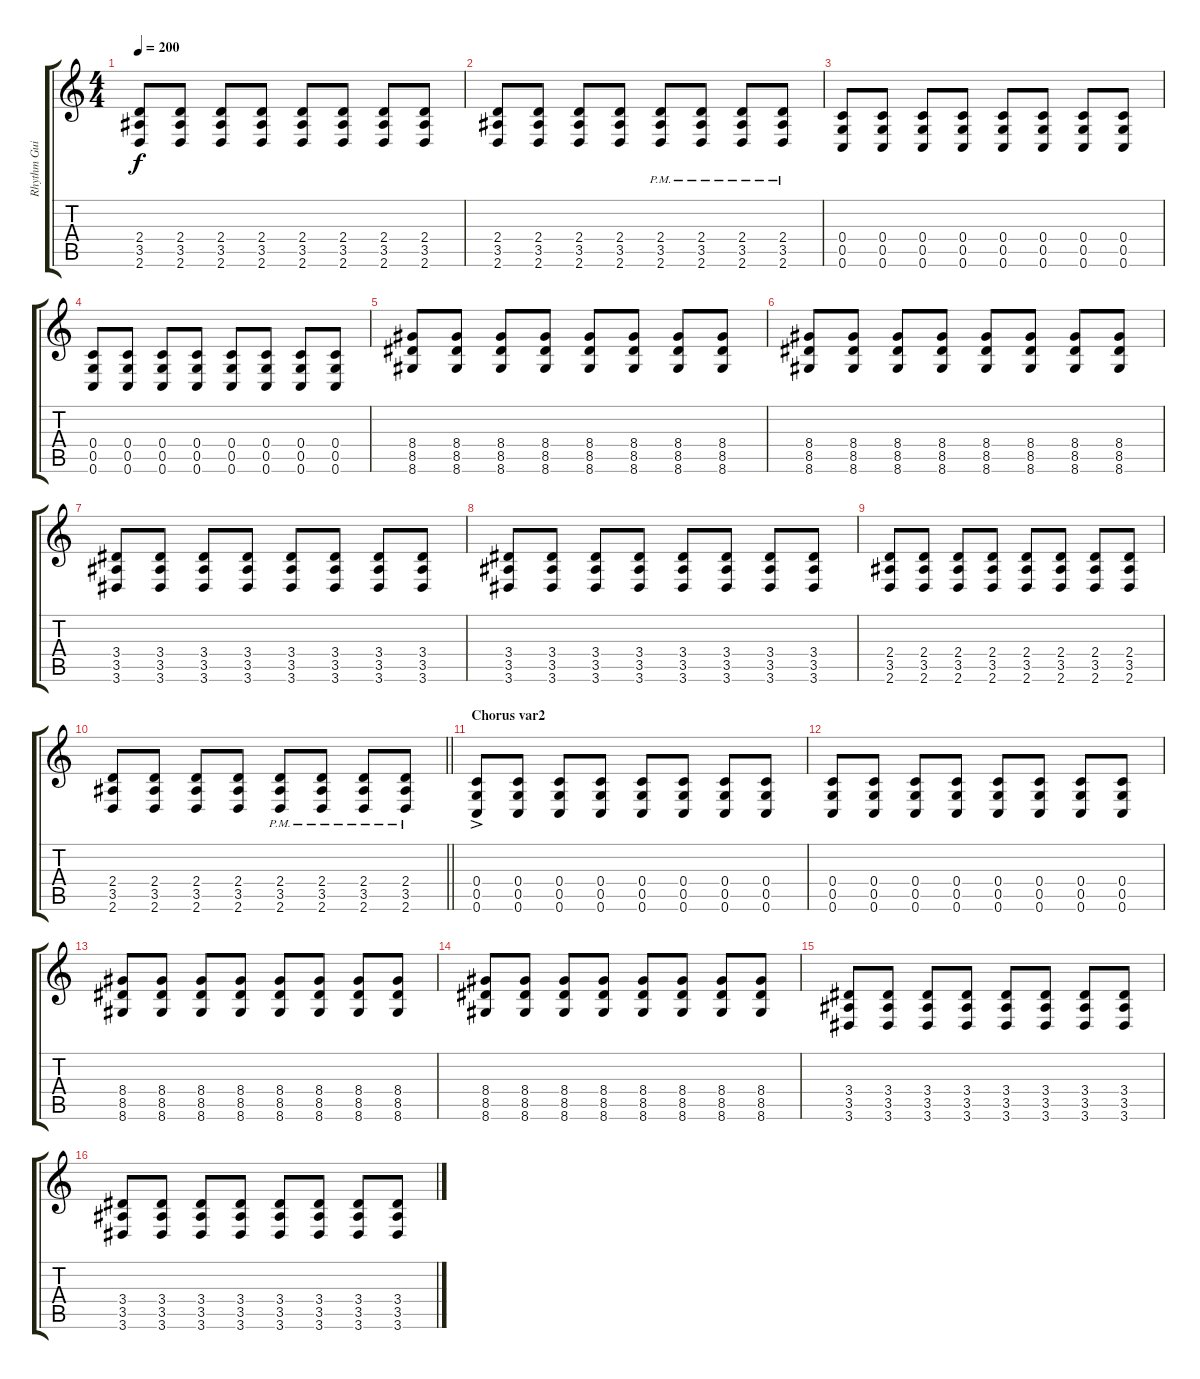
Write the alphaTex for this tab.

\track ("Rhythm Guitar" "Rhythm Gui") {instrument distortionguitar}
\staff {score tabs}
\tuning (D4 A3 F3 C3 G2 C2) {hide}
\ts (4 4)
\tempo 200
\clef g2
\ks c
(2.4 3.5 2.6).8{dy f} (2.4 3.5 2.6).8 (2.4 3.5 2.6).8 (2.4 3.5 2.6).8 (2.4 3.5 2.6).8 (2.4 3.5 2.6).8 (2.4 3.5 2.6).8 (2.4 3.5 2.6).8 |
(2.4 3.5 2.6).8 (2.4 3.5 2.6).8 (2.4 3.5 2.6).8 (2.4 3.5 2.6).8 (2.4{pm} 3.5{pm} 2.6{pm}).8 (2.4{pm} 3.5{pm} 2.6{pm}).8 (2.4{pm} 3.5{pm} 2.6{pm}).8 (2.4{pm} 3.5{pm} 2.6{pm}).8 |
(0.4 0.5 0.6).8 (0.4 0.5 0.6).8 (0.4 0.5 0.6).8 (0.4 0.5 0.6).8 (0.4 0.5 0.6).8 (0.4 0.5 0.6).8 (0.4 0.5 0.6).8 (0.4 0.5 0.6).8 |
(0.4 0.5 0.6).8 (0.4 0.5 0.6).8 (0.4 0.5 0.6).8 (0.4 0.5 0.6).8 (0.4 0.5 0.6).8 (0.4 0.5 0.6).8 (0.4 0.5 0.6).8 (0.4 0.5 0.6).8 |
(8.4 8.5 8.6).8 (8.4 8.5 8.6).8 (8.4 8.5 8.6).8 (8.4 8.5 8.6).8 (8.4 8.5 8.6).8 (8.4 8.5 8.6).8 (8.4 8.5 8.6).8 (8.4 8.5 8.6).8 |
(8.4 8.5 8.6).8 (8.4 8.5 8.6).8 (8.4 8.5 8.6).8 (8.4 8.5 8.6).8 (8.4 8.5 8.6).8 (8.4 8.5 8.6).8 (8.4 8.5 8.6).8 (8.4 8.5 8.6).8 |
(3.4 3.5 3.6).8 (3.4 3.5 3.6).8 (3.4 3.5 3.6).8 (3.4 3.5 3.6).8 (3.4 3.5 3.6).8 (3.4 3.5 3.6).8 (3.4 3.5 3.6).8 (3.4 3.5 3.6).8 |
(3.4 3.5 3.6).8 (3.4 3.5 3.6).8 (3.4 3.5 3.6).8 (3.4 3.5 3.6).8 (3.4 3.5 3.6).8 (3.4 3.5 3.6).8 (3.4 3.5 3.6).8 (3.4 3.5 3.6).8 |
(2.4 3.5 2.6).8 (2.4 3.5 2.6).8 (2.4 3.5 2.6).8 (2.4 3.5 2.6).8 (2.4 3.5 2.6).8 (2.4 3.5 2.6).8 (2.4 3.5 2.6).8 (2.4 3.5 2.6).8 |
\barLineRight lightlight
(2.4 3.5 2.6).8 (2.4 3.5 2.6).8 (2.4 3.5 2.6).8 (2.4 3.5 2.6).8 (2.4{pm} 3.5{pm} 2.6{pm}).8 (2.4{pm} 3.5{pm} 2.6{pm}).8 (2.4{pm} 3.5{pm} 2.6{pm}).8 (2.4{pm} 3.5{pm} 2.6{pm}).8 |
\section ("" "Chorus var2")
(0.4{ac} 0.5 0.6{ac}).8 (0.4 0.5 0.6).8 (0.4 0.5 0.6).8 (0.4 0.5 0.6).8 (0.4 0.5 0.6).8 (0.4 0.5 0.6).8 (0.4 0.5 0.6).8 (0.4 0.5 0.6).8 |
(0.4 0.5 0.6).8 (0.4 0.5 0.6).8 (0.4 0.5 0.6).8 (0.4 0.5 0.6).8 (0.4 0.5 0.6).8 (0.4 0.5 0.6).8 (0.4 0.5 0.6).8 (0.4 0.5 0.6).8 |
(8.4 8.5 8.6).8 (8.4 8.5 8.6).8 (8.4 8.5 8.6).8 (8.4 8.5 8.6).8 (8.4 8.5 8.6).8 (8.4 8.5 8.6).8 (8.4 8.5 8.6).8 (8.4 8.5 8.6).8 |
(8.4 8.5 8.6).8 (8.4 8.5 8.6).8 (8.4 8.5 8.6).8 (8.4 8.5 8.6).8 (8.4 8.5 8.6).8 (8.4 8.5 8.6).8 (8.4 8.5 8.6).8 (8.4 8.5 8.6).8 |
(3.4 3.5 3.6).8 (3.4 3.5 3.6).8 (3.4 3.5 3.6).8 (3.4 3.5 3.6).8 (3.4 3.5 3.6).8 (3.4 3.5 3.6).8 (3.4 3.5 3.6).8 (3.4 3.5 3.6).8 |
(3.4 3.5 3.6).8 (3.4 3.5 3.6).8 (3.4 3.5 3.6).8 (3.4 3.5 3.6).8 (3.4 3.5 3.6).8 (3.4 3.5 3.6).8 (3.4 3.5 3.6).8 (3.4 3.5 3.6).8
